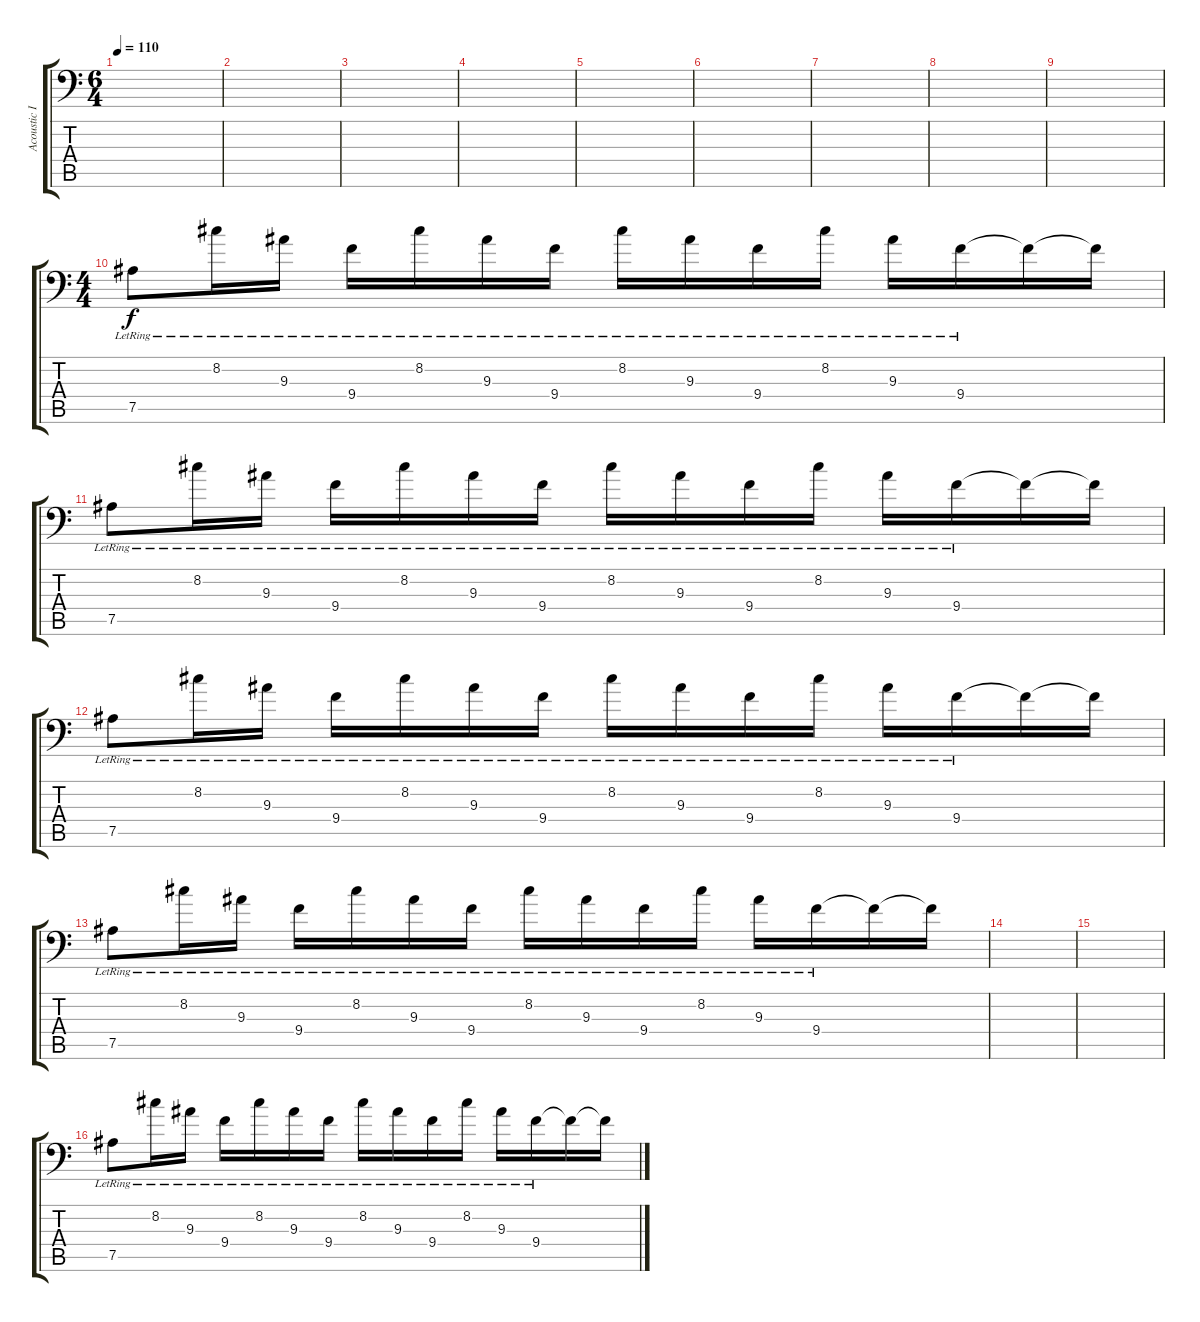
\track ("Acoustic II" "Acoustic I") {instrument acousticguitarsteel}
\staff {score tabs}
\tuning (Bb3 F3 Db3 Ab2 Eb2 Bb1) {hide}
\ts (6 4)
\tempo 110
\clef f4
\ks c
|
|
|
|
|
|
|
|
|
\ts (4 4)
7.5{lr}.8{instrument electricguitarclean} 8.2{lr}.16 9.3{lr}.16 9.4{lr}.16 8.2{lr}.16 9.3{lr}.16 9.4{lr}.16 8.2{lr}.16 9.3{lr}.16 9.4{lr}.16 8.2{lr}.16 9.3{lr}.16 9.4{lr}.16 9.4{t}.16 9.4{t}.16 |
7.5{lr}.8 8.2{lr}.16 9.3{lr}.16 9.4{lr}.16 8.2{lr}.16 9.3{lr}.16 9.4{lr}.16 8.2{lr}.16 9.3{lr}.16 9.4{lr}.16 8.2{lr}.16 9.3{lr}.16 9.4{lr}.16 9.4{t}.16 9.4{t}.16 |
7.5{lr}.8 8.2{lr}.16 9.3{lr}.16 9.4{lr}.16 8.2{lr}.16 9.3{lr}.16 9.4{lr}.16 8.2{lr}.16 9.3{lr}.16 9.4{lr}.16 8.2{lr}.16 9.3{lr}.16 9.4{lr}.16 9.4{t}.16 9.4{t}.16 |
7.5{lr}.8 8.2{lr}.16 9.3{lr}.16 9.4{lr}.16 8.2{lr}.16 9.3{lr}.16 9.4{lr}.16 8.2{lr}.16 9.3{lr}.16 9.4{lr}.16 8.2{lr}.16 9.3{lr}.16 9.4{lr}.16 9.4{t}.16 9.4{t}.16 |
|
|
7.5{lr}.8 8.2{lr}.16 9.3{lr}.16 9.4{lr}.16 8.2{lr}.16 9.3{lr}.16 9.4{lr}.16 8.2{lr}.16 9.3{lr}.16 9.4{lr}.16 8.2{lr}.16 9.3{lr}.16 9.4{lr}.16 9.4{t}.16 9.4{t}.16
